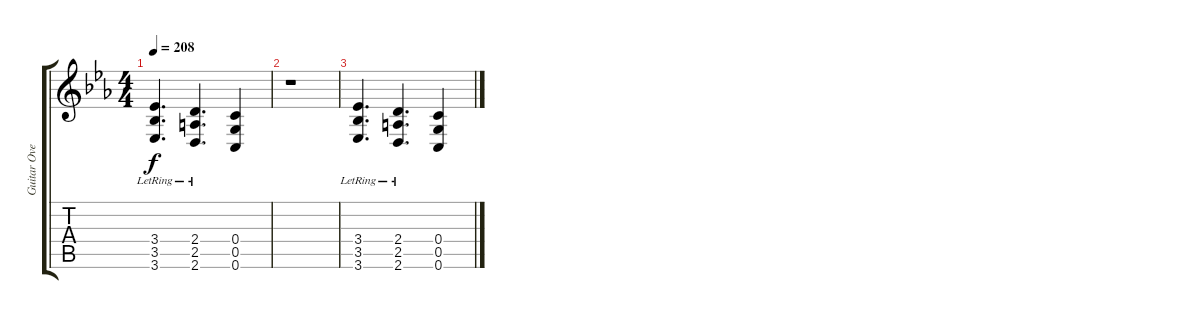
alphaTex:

\track ("Guitar Overdubs" "Guitar Ove") {instrument overdrivenguitar}
\staff {score tabs}
\tuning (D4 A3 F3 C3 G2 C2) {hide}
\ts (4 4)
\tempo 208
\clef g2
\ks cminor
(3.4{lr} 3.5{lr} 3.6{lr}).4{d dy f volume 16} (2.4{lr} 2.5{lr} 2.6{lr}).4{d} (0.4 0.5 0.6).4 |
r.1 |
(3.4{lr} 3.5{lr} 3.6{lr}).4{d} (2.4{lr} 2.5{lr} 2.6{lr}).4{d} (0.4 0.5 0.6).4
